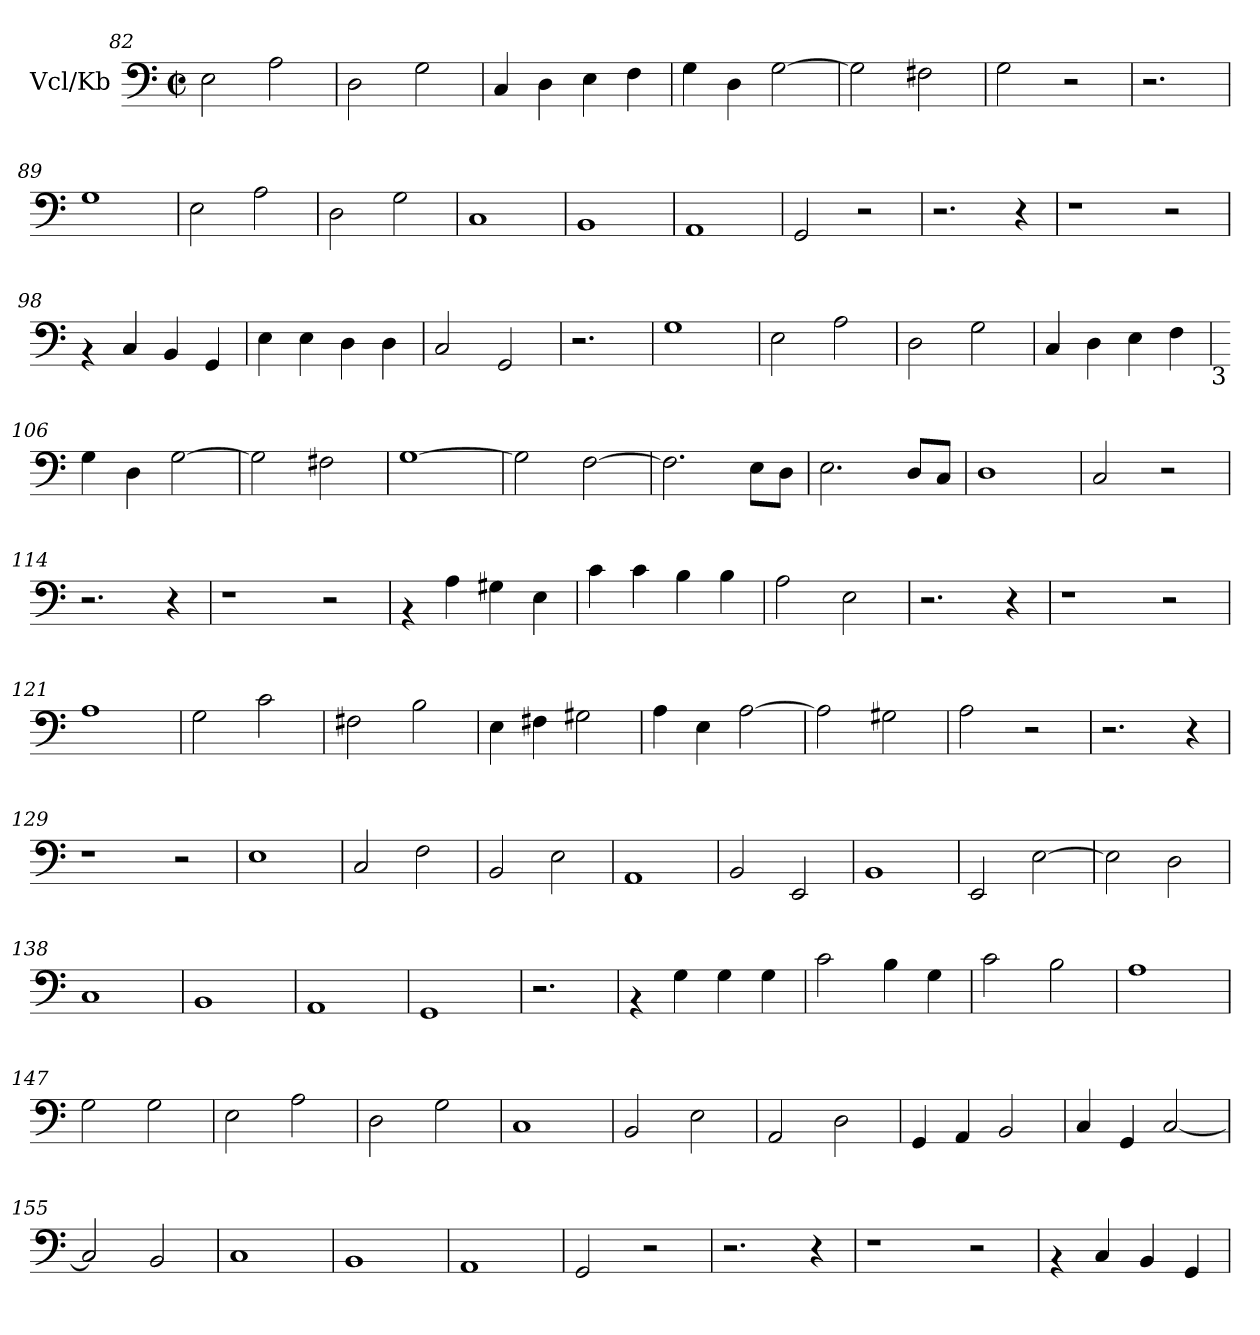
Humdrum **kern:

**kern
*part1
*staff1
*I"Vcl/Kb
*I'Vcl/Kb
*clefF4
*k[]
*C:
*M2/2
*met(c|)
=82
2E\
2A\
=83
2D\
2G\
=84
4C/
4D\
4E\
4F\
=85
4G\
4D\
[>2G\
=86
2G\]
2F#X\
=87
2G\
2r
=88
2.r
=89
1G
=90
2E\
2A\
=91
2D\
2G\
!!LO:PB:g=z
=92
1C
=93
1BB
=94
1AA
=95
2GG/
2r
=96
2.r
4r
=97
1r
2r
=98
4rAA
4C/
4BB/
4GG/
=99
4E\
4E\
4D\
4D\
=100
2C/
2GG/
=101
2.r
=102
1G
=103
2E\
2A\
=104
2D\
2G\
=105
4C/
4D\
4E\
4F\
!LO:TX:b:t=3
!!LO:LB:g=z
=106
4G\
4D\
[>2G\
=107
2G\]
2F#X\
=108
[>1G
=109
2G\]
[>2F\
=110
2.F\]
8E\L
8D\J
=111
2.E\
8D/L
8C/J
=112
1D
=113
2C/
2r
=114
2.r
4r
=115
1r
2r
=116
4rAA
4A\
4G#X\
4E\
=117
4c\
4c\
4B\
4B\
=118
2A\
2E\
!!LO:LB:g=z
=119
2.r
4r
=120
1r
2r
=121
1A
=122
2G\
2c\
=123
2F#X\
2B\
=124
4E\
4F#X\
2G#X\
=125
4A\
4E\
[>2A\
=126
2A\]
2G#X\
=127
2A\
2r
=128
2.r
4r
=129
1r
2r
=130
1E
=131
2C/
2F\
=132
2BB/
2E\
=133
1AA
!!LO:LB:g=z
=134
2BB/
2EE/
=135
1BB
=136
2EE/
[>2E\
=137
2E\]
2D\
=138
1C
=139
1BB
=140
1AA
=141
1GG
=142
2.r
=143
4rAA
4G\
4G\
4G\
=144
2c\
4B\
4G\
=145
2c\
2B\
=146
1A
!!LO:LB:g=z
=147
2G\
2G\
=148
2E\
2A\
=149
2D\
2G\
=150
1C
=151
2BB/
2E\
=152
2AA/
2D\
=153
4GG/
4AA/
2BB/
=154
4C/
4GG/
[<2C/
=155
2C/]
2BB/
=156
1C
=157
1BB
=158
1AA
=159
2GG/
2r
!!LO:LB:g=z
=160
2.r
4r
=161
1r
2r
=162
4rAA
4C/
4BB/
4GG/
=
*-
